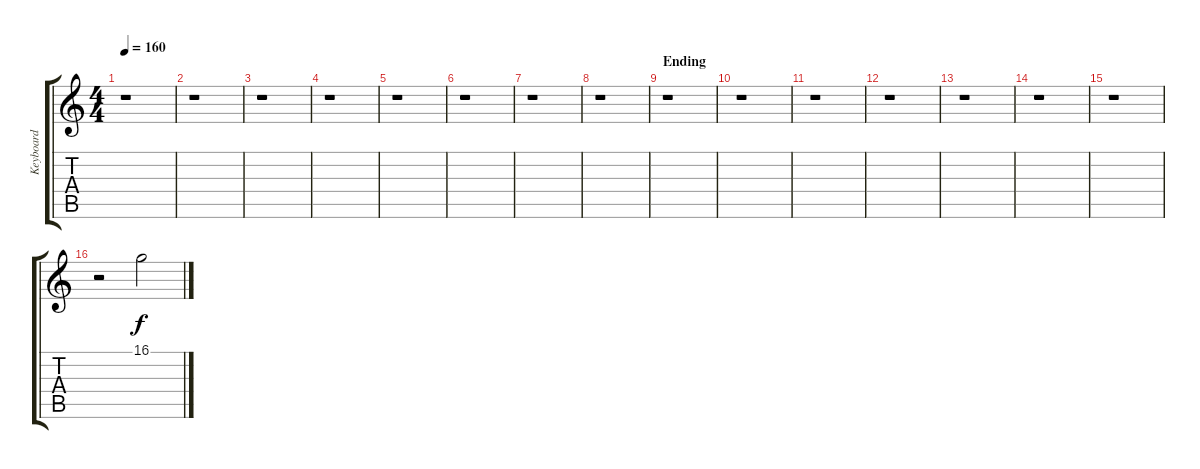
\track ("Keyboard" "Keyboard") {instrument synthstrings1}
\staff {score tabs}
\tuning (Eb4 Bb3 Gb3 Db3 Ab2 Db2) {hide}
\ts (4 4)
\tempo 160
\clef g2
\ks c
r.1{dy f} |
r.1 |
r.1 |
r.1 |
r.1 |
r.1 |
r.1 |
r.1 |
\section ("" "Ending")
r.1 |
r.1 |
r.1 |
r.1 |
r.1 |
r.1 |
r.1 |
r.2 16.1.2{instrument pad4choir}
